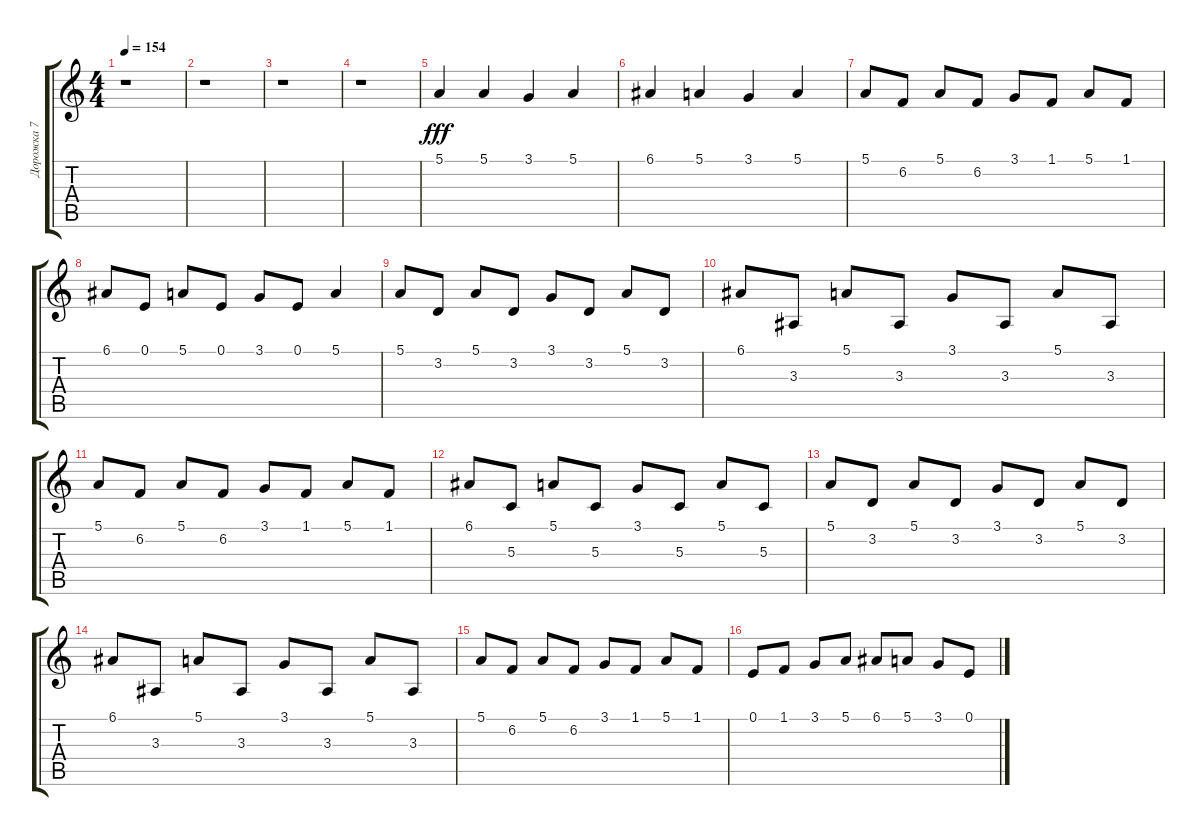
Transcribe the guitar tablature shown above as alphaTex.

\track ("Дорожка 7" "Дорожка 7") {instrument vibraphone}
\staff {score tabs}
\tuning (E4 B3 G3 D3 A2 E2) {hide}
\ts (4 4)
\tempo 154
\clef g2
\ks c
r.1{dy fff instrument vibraphone} |
r.1 |
r.1 |
r.1 |
5.1.4 5.1.4 3.1.4 5.1.4 |
6.1.4 5.1.4 3.1.4 5.1.4 |
5.1.8 6.2.8 5.1.8 6.2.8 3.1.8 1.1.8 5.1.8 1.1.8 |
6.1.8 0.1.8 5.1.8 0.1.8 3.1.8 0.1.8 5.1.4 |
5.1.8{volume 4} 3.2.8 5.1.8 3.2.8 3.1.8 3.2.8 5.1.8 3.2.8 |
6.1.8 3.3.8 5.1.8 3.3.8 3.1.8 3.3.8 5.1.8 3.3.8 |
5.1.8 6.2.8 5.1.8 6.2.8 3.1.8 1.1.8 5.1.8 1.1.8 |
6.1.8 5.3.8 5.1.8 5.3.8 3.1.8 5.3.8 5.1.8 5.3.8 |
5.1.8 3.2.8 5.1.8 3.2.8 3.1.8 3.2.8 5.1.8 3.2.8 |
6.1.8 3.3.8 5.1.8 3.3.8 3.1.8 3.3.8 5.1.8 3.3.8 |
5.1.8 6.2.8 5.1.8 6.2.8 3.1.8 1.1.8 5.1.8 1.1.8 |
0.1.8 1.1.8 3.1.8 5.1.8 6.1.8 5.1.8 3.1.8 0.1.8
